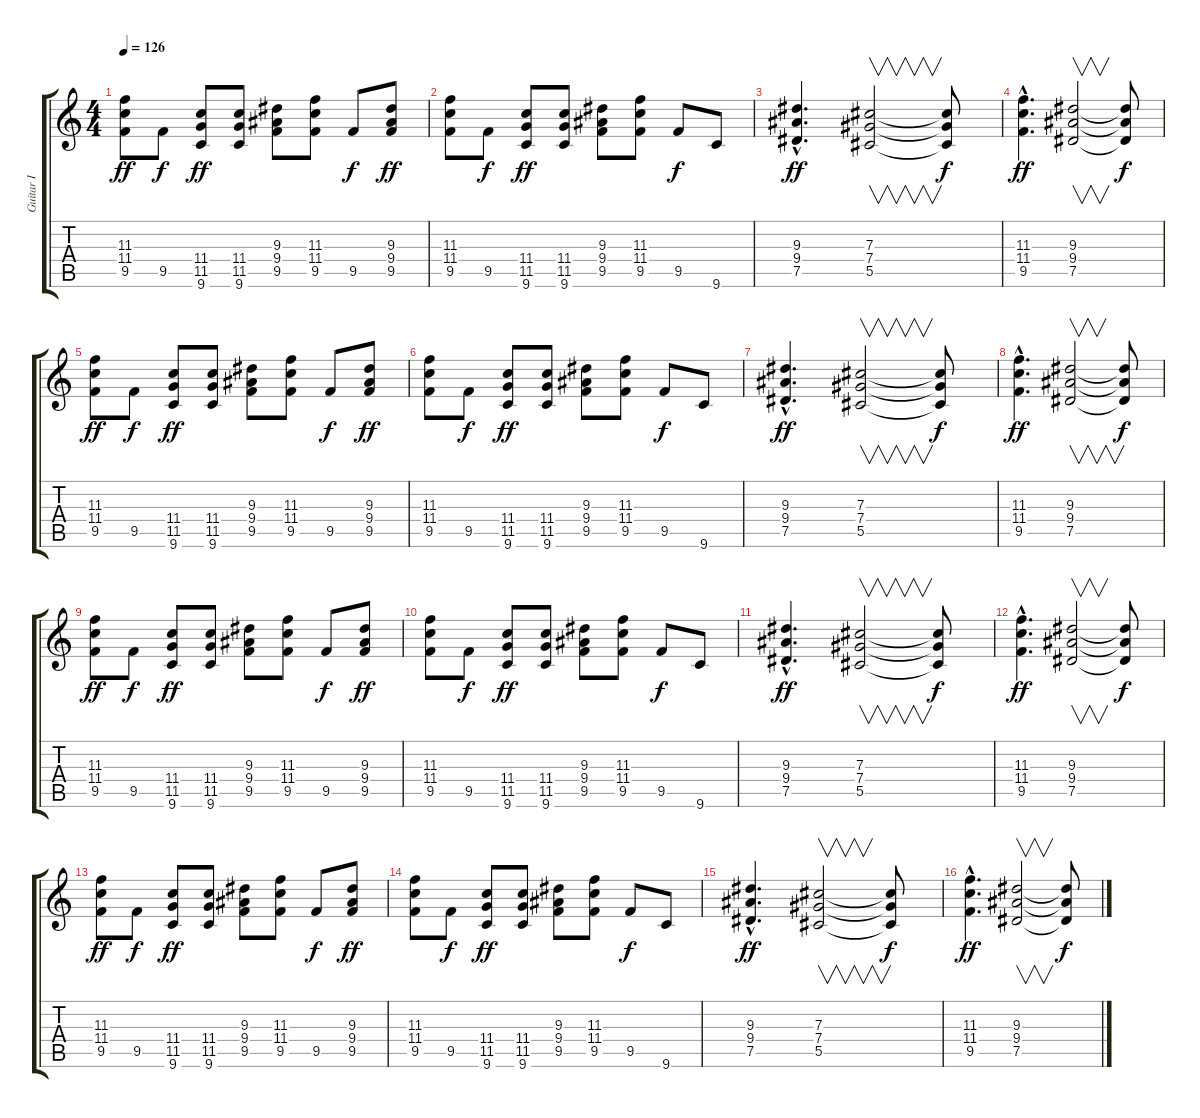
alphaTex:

\track ("Guitar I" "Guitar I") {instrument overdrivenguitar}
\staff {score tabs}
\tuning (Eb4 Bb3 Gb3 Db3 Ab2 Eb2) {hide}
\ts (4 4)
\tempo 126
\clef g2
\ks c
(11.3 11.4 9.5).8{dy ff} 9.5.8{dy f} (11.4 11.5 9.6).8{dy ff} (11.4 11.5 9.6).8 (9.3 9.4 9.5).8 (11.3 11.4 9.5).8 9.5.8{dy f} (9.3 9.4 9.5).8{dy ff} |
(11.3 11.4 9.5).8 9.5.8{dy f} (11.4 11.5 9.6).8{dy ff} (11.4 11.5 9.6).8 (9.3 9.4 9.5).8 (11.3 11.4 9.5).8 9.5.8{dy f} 9.6.8 |
(9.3{hac} 9.4{hac} 7.5{hac}).4{d dy ff} (7.3 7.4 5.5).2{v} (7.3{t} 7.4{t} 5.5{t}).8{dy f} |
(11.3{hac} 11.4{hac} 9.5{hac}).4{d dy ff} (9.3 9.4 7.5).2{v} (9.3{t} 9.4{t} 7.5{t}).8{dy f} |
(11.3 11.4 9.5).8{dy ff} 9.5.8{dy f} (11.4 11.5 9.6).8{dy ff} (11.4 11.5 9.6).8 (9.3 9.4 9.5).8 (11.3 11.4 9.5).8 9.5.8{dy f} (9.3 9.4 9.5).8{dy ff} |
(11.3 11.4 9.5).8 9.5.8{dy f} (11.4 11.5 9.6).8{dy ff} (11.4 11.5 9.6).8 (9.3 9.4 9.5).8 (11.3 11.4 9.5).8 9.5.8{dy f} 9.6.8 |
(9.3{hac} 9.4{hac} 7.5{hac}).4{d dy ff} (7.3 7.4 5.5).2{v} (7.3{t} 7.4{t} 5.5{t}).8{dy f} |
(11.3{hac} 11.4{hac} 9.5{hac}).4{d dy ff} (9.3 9.4 7.5).2{v} (9.3{t} 9.4{t} 7.5{t}).8{dy f} |
(11.3 11.4 9.5).8{dy ff} 9.5.8{dy f} (11.4 11.5 9.6).8{dy ff} (11.4 11.5 9.6).8 (9.3 9.4 9.5).8 (11.3 11.4 9.5).8 9.5.8{dy f} (9.3 9.4 9.5).8{dy ff} |
(11.3 11.4 9.5).8 9.5.8{dy f} (11.4 11.5 9.6).8{dy ff} (11.4 11.5 9.6).8 (9.3 9.4 9.5).8 (11.3 11.4 9.5).8 9.5.8{dy f} 9.6.8 |
(9.3{hac} 9.4{hac} 7.5{hac}).4{d dy ff} (7.3 7.4 5.5).2{v} (7.3{t} 7.4{t} 5.5{t}).8{dy f} |
(11.3{hac} 11.4{hac} 9.5{hac}).4{d dy ff} (9.3 9.4 7.5).2{v} (9.3{t} 9.4{t} 7.5{t}).8{dy f} |
(11.3 11.4 9.5).8{dy ff} 9.5.8{dy f} (11.4 11.5 9.6).8{dy ff} (11.4 11.5 9.6).8 (9.3 9.4 9.5).8 (11.3 11.4 9.5).8 9.5.8{dy f} (9.3 9.4 9.5).8{dy ff} |
(11.3 11.4 9.5).8 9.5.8{dy f} (11.4 11.5 9.6).8{dy ff} (11.4 11.5 9.6).8 (9.3 9.4 9.5).8 (11.3 11.4 9.5).8 9.5.8{dy f} 9.6.8 |
(9.3{hac} 9.4{hac} 7.5{hac}).4{d dy ff} (7.3 7.4 5.5).2{v} (7.3{t} 7.4{t} 5.5{t}).8{dy f} |
(11.3{hac} 11.4{hac} 9.5{hac}).4{d dy ff} (9.3 9.4 7.5).2{v} (9.3{t} 9.4{t} 7.5{t}).8{dy f}
